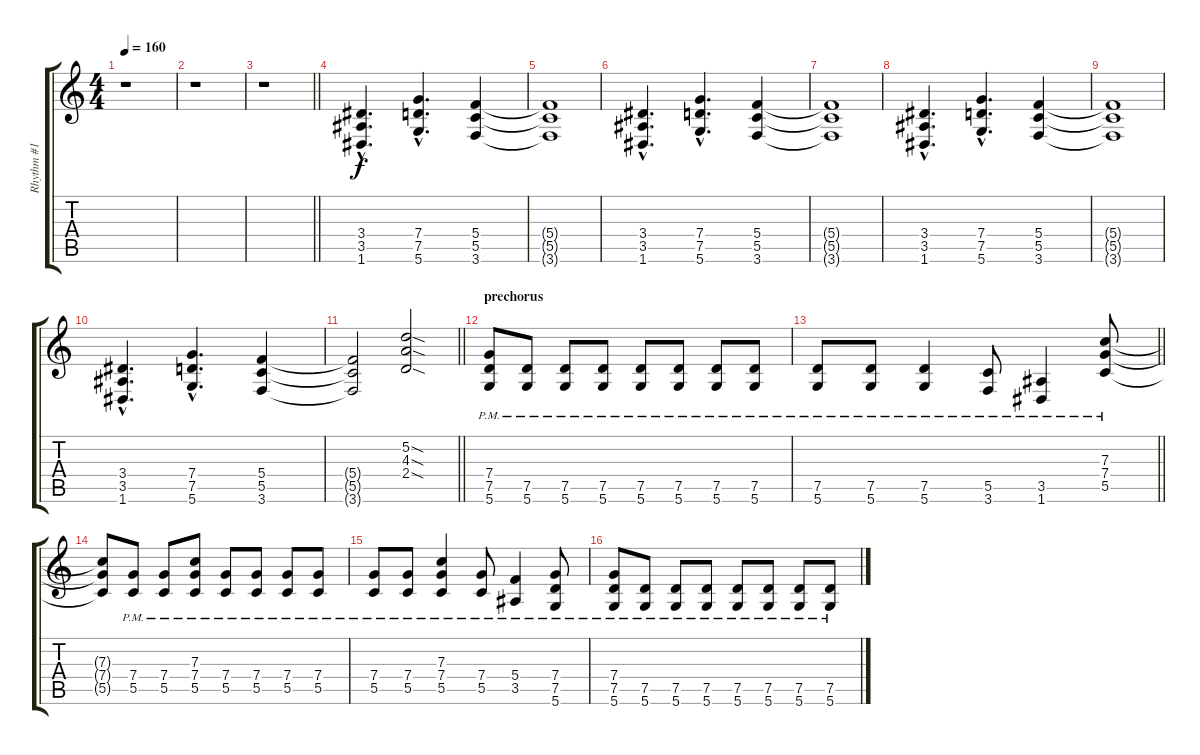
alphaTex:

\track ("Rhythm #1" "Rhythm #1") {instrument distortionguitar}
\staff {score tabs}
\tuning (D4 A3 F3 C3 G2 D2) {hide}
\ts (4 4)
\tempo 160
\clef g2
\ks aminor
r.1{dy f} |
r.1 |
\barLineRight lightlight
r.1 |
\section ("" "")
(3.4{hac} 3.5{hac} 1.6{hac}).4{d} (7.4{hac} 7.5{hac} 5.6{hac}).4{d} (5.4 5.5 3.6).4 |
(5.4{t} 5.5{t} 3.6{t}).1 |
(3.4{hac} 3.5{hac} 1.6{hac}).4{d} (7.4{hac} 7.5{hac} 5.6{hac}).4{d} (5.4 5.5 3.6).4 |
(5.4{t} 5.5{t} 3.6{t}).1 |
(3.4{hac} 3.5{hac} 1.6{hac}).4{d} (7.4{hac} 7.5{hac} 5.6{hac}).4{d} (5.4 5.5 3.6).4 |
(5.4{t} 5.5{t} 3.6{t}).1 |
(3.4{hac} 3.5{hac} 1.6{hac}).4{d} (7.4{hac} 7.5{hac} 5.6{hac}).4{d} (5.4 5.5 3.6).4 |
\barLineRight lightlight
(5.4{t} 5.5{t} 3.6{t}).2 (5.2{sod} 4.3{sod} 2.4{sod}).2 |
\section ("" "prechorus")
(7.4{pm} 7.5{pm} 5.6{pm}).8 (7.5{pm} 5.6{pm}).8 (7.5{pm} 5.6{pm}).8 (7.5{pm} 5.6{pm}).8 (7.5{pm} 5.6{pm}).8 (7.5{pm} 5.6{pm}).8 (7.5{pm} 5.6{pm}).8 (7.5{pm} 5.6{pm}).8 |
\barLineRight lightlight
(7.5{pm} 5.6{pm}).8 (7.5{pm} 5.6{pm}).8 (7.5{pm} 5.6{pm}).4 (5.5{pm} 3.6{pm}).8 (3.5{pm} 1.6{pm}).4 (7.3{pm} 7.4{pm} 5.5{pm}).8 |
(7.3{t} 7.4{t} 5.5{t}).8 (7.4{pm} 5.5{pm}).8 (7.4{pm} 5.5{pm}).8 (7.3{pm} 7.4{pm} 5.5{pm}).8 (7.4{pm} 5.5{pm}).8 (7.4{pm} 5.5{pm}).8 (7.4{pm} 5.5{pm}).8 (7.4{pm} 5.5{pm}).8 |
(7.4{pm} 5.5{pm}).8 (7.4{pm} 5.5{pm}).8 (7.3{pm} 7.4{pm} 5.5{pm}).4 (7.4{pm} 5.5{pm}).8 (5.4{pm} 3.5{pm}).4 (7.4{pm} 7.5{pm} 5.6{pm}).8 |
(7.4{pm} 7.5{pm} 5.6{pm}).8 (7.5{pm} 5.6{pm}).8 (7.5{pm} 5.6{pm}).8 (7.5{pm} 5.6{pm}).8 (7.5{pm} 5.6{pm}).8 (7.5{pm} 5.6{pm}).8 (7.5{pm} 5.6{pm}).8 (7.5{pm} 5.6{pm}).8
